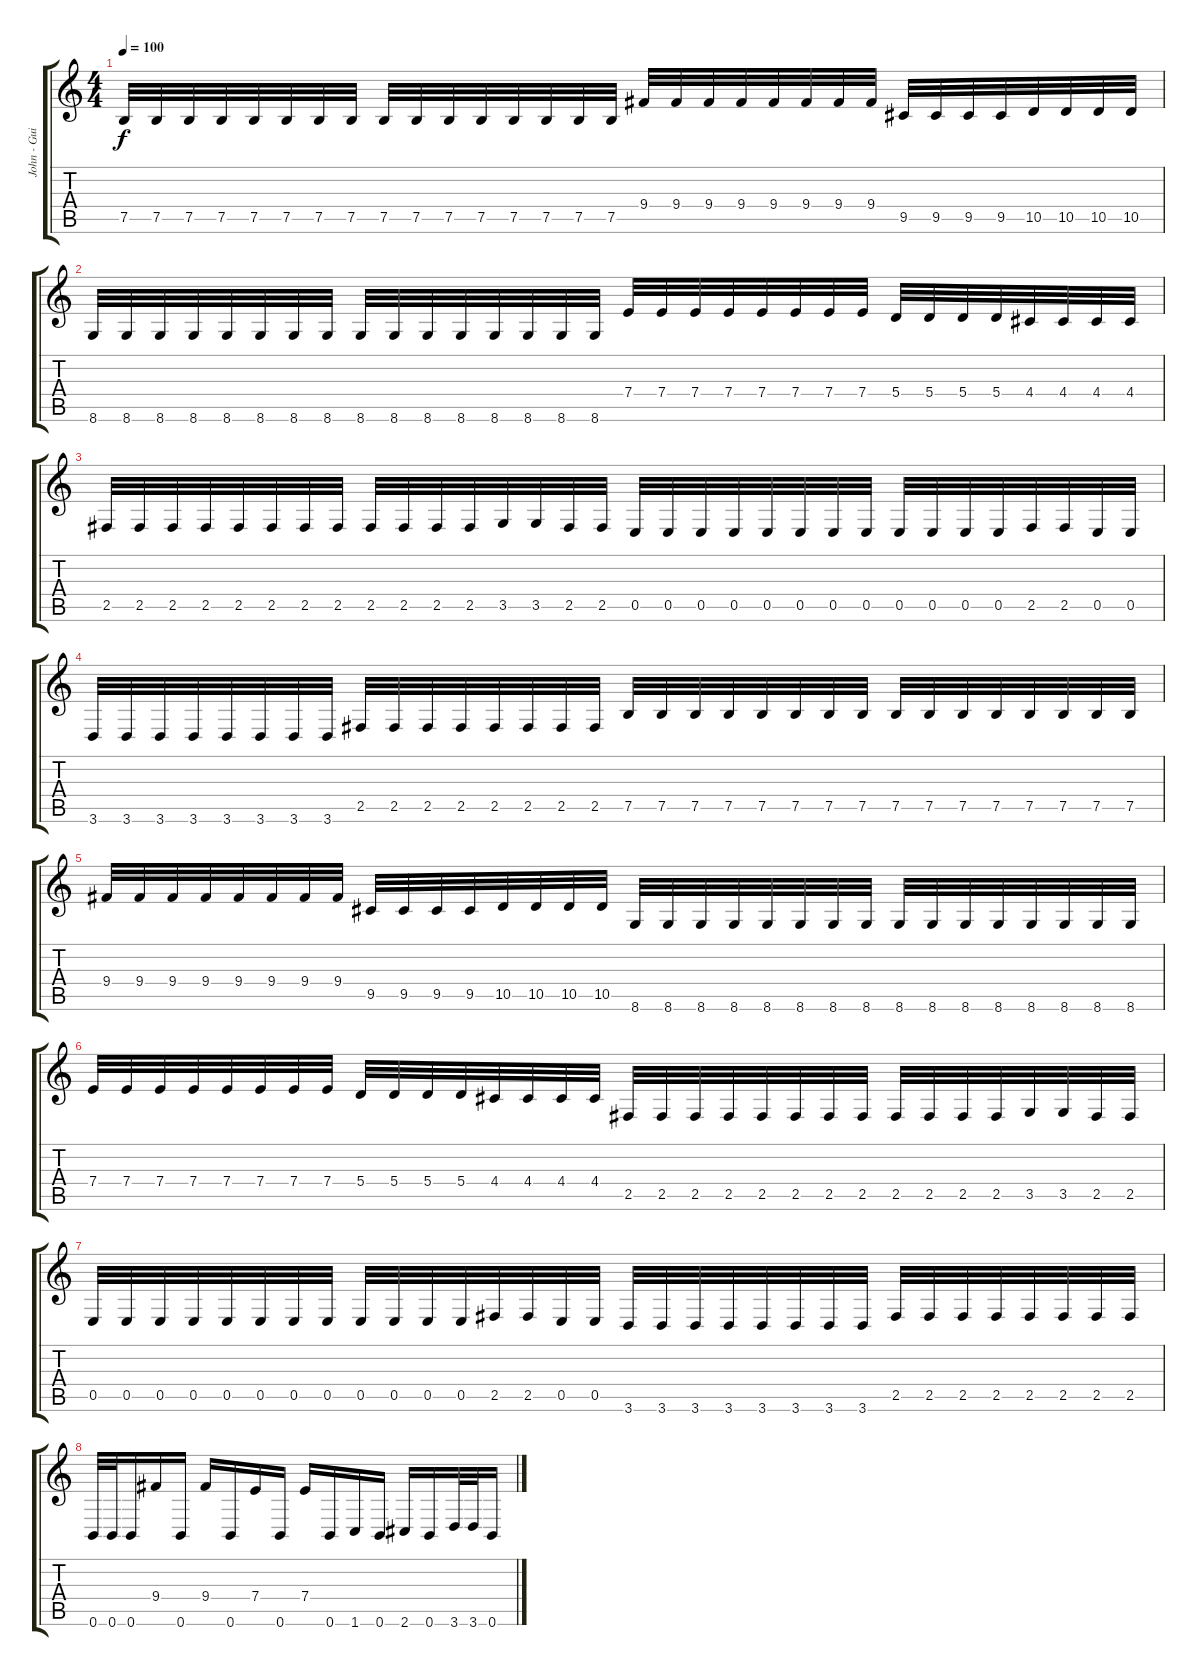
\track ("John - Guitar" "John - Gui") {instrument distortionguitar}
\staff {score tabs}
\tuning (B3 Gb3 D3 A2 E2 B1) {hide}
\ts (4 4)
\tempo 100
\clef g2
\ks c
7.5.32{dy f} 7.5.32 7.5.32 7.5.32 7.5.32 7.5.32 7.5.32 7.5.32 7.5.32 7.5.32 7.5.32 7.5.32 7.5.32 7.5.32 7.5.32 7.5.32 9.4.32 9.4.32 9.4.32 9.4.32 9.4.32 9.4.32 9.4.32 9.4.32 9.5.32 9.5.32 9.5.32 9.5.32 10.5.32 10.5.32 10.5.32 10.5.32 |
8.6.32 8.6.32 8.6.32 8.6.32 8.6.32 8.6.32 8.6.32 8.6.32 8.6.32 8.6.32 8.6.32 8.6.32 8.6.32 8.6.32 8.6.32 8.6.32 7.4.32 7.4.32 7.4.32 7.4.32 7.4.32 7.4.32 7.4.32 7.4.32 5.4.32 5.4.32 5.4.32 5.4.32 4.4.32 4.4.32 4.4.32 4.4.32 |
2.5.32 2.5.32 2.5.32 2.5.32 2.5.32 2.5.32 2.5.32 2.5.32 2.5.32 2.5.32 2.5.32 2.5.32 3.5.32 3.5.32 2.5.32 2.5.32 0.5.32 0.5.32 0.5.32 0.5.32 0.5.32 0.5.32 0.5.32 0.5.32 0.5.32 0.5.32 0.5.32 0.5.32 2.5.32 2.5.32 0.5.32 0.5.32 |
3.6.32 3.6.32 3.6.32 3.6.32 3.6.32 3.6.32 3.6.32 3.6.32 2.5.32 2.5.32 2.5.32 2.5.32 2.5.32 2.5.32 2.5.32 2.5.32 7.5.32 7.5.32 7.5.32 7.5.32 7.5.32 7.5.32 7.5.32 7.5.32 7.5.32 7.5.32 7.5.32 7.5.32 7.5.32 7.5.32 7.5.32 7.5.32 |
9.4.32 9.4.32 9.4.32 9.4.32 9.4.32 9.4.32 9.4.32 9.4.32 9.5.32 9.5.32 9.5.32 9.5.32 10.5.32 10.5.32 10.5.32 10.5.32 8.6.32 8.6.32 8.6.32 8.6.32 8.6.32 8.6.32 8.6.32 8.6.32 8.6.32 8.6.32 8.6.32 8.6.32 8.6.32 8.6.32 8.6.32 8.6.32 |
7.4.32 7.4.32 7.4.32 7.4.32 7.4.32 7.4.32 7.4.32 7.4.32 5.4.32 5.4.32 5.4.32 5.4.32 4.4.32 4.4.32 4.4.32 4.4.32 2.5.32 2.5.32 2.5.32 2.5.32 2.5.32 2.5.32 2.5.32 2.5.32 2.5.32 2.5.32 2.5.32 2.5.32 3.5.32 3.5.32 2.5.32 2.5.32 |
0.5.32 0.5.32 0.5.32 0.5.32 0.5.32 0.5.32 0.5.32 0.5.32 0.5.32 0.5.32 0.5.32 0.5.32 2.5.32 2.5.32 0.5.32 0.5.32 3.6.32 3.6.32 3.6.32 3.6.32 3.6.32 3.6.32 3.6.32 3.6.32 2.5.32 2.5.32 2.5.32 2.5.32 2.5.32 2.5.32 2.5.32 2.5.32 |
0.6.32 0.6.32 0.6.16 9.4.16 0.6.16 9.4.16 0.6.16 7.4.16 0.6.16 7.4.16 0.6.16 1.6.16 0.6.16 2.6.16 0.6.16 3.6.32 3.6.32 0.6.16
